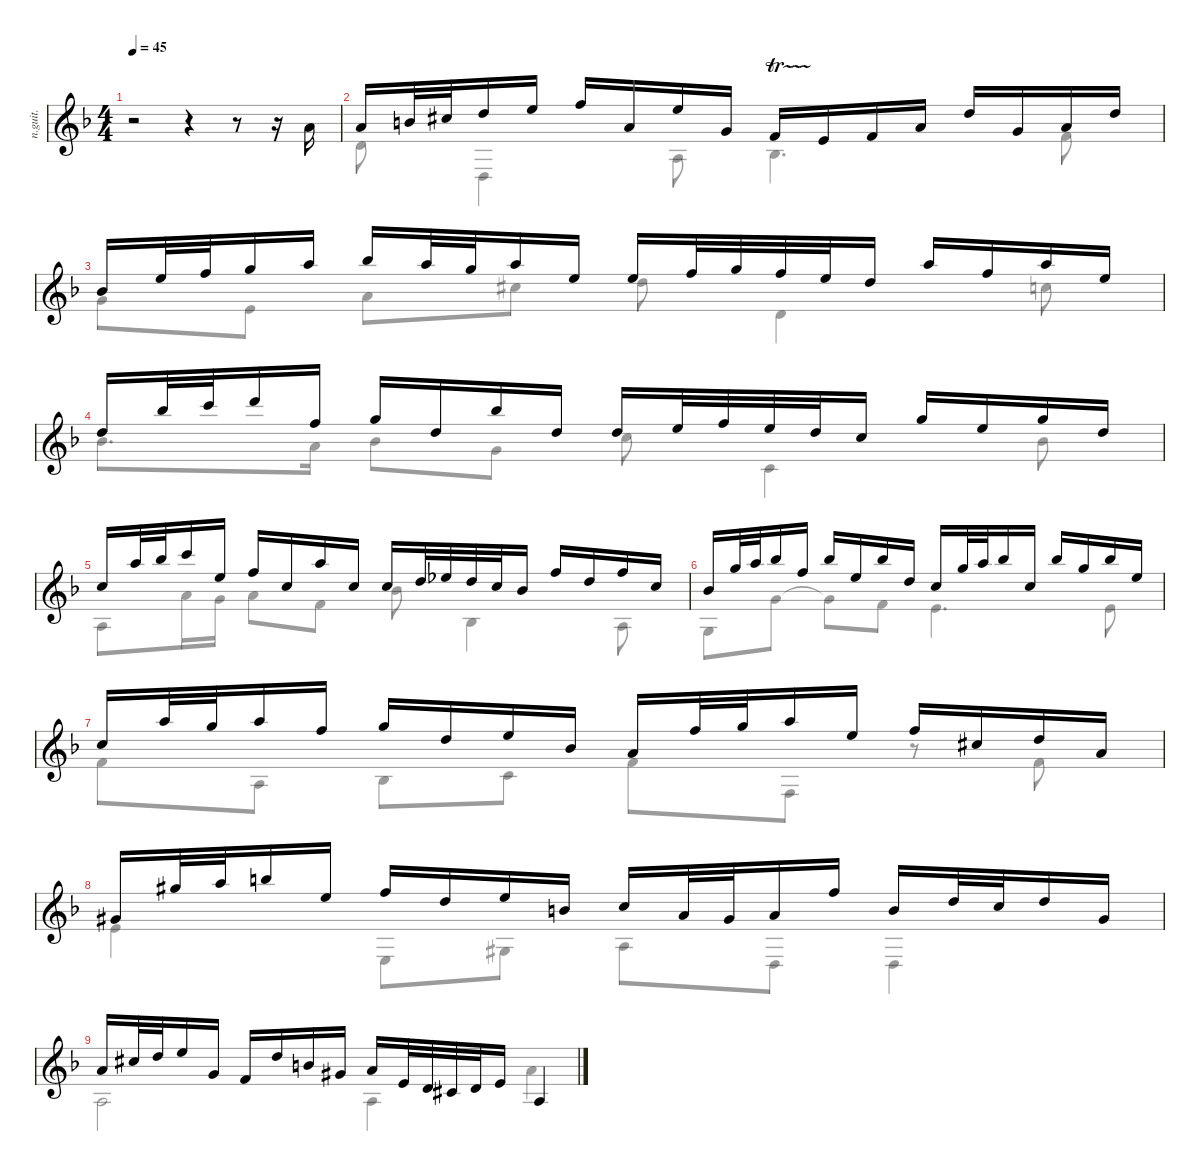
\defaultSystemsLayout 4
\hideDynamics
\bracketExtendMode nobrackets
\track ("Nylon Guitar" "n.guit.") {instrument acousticguitarnylon}
\staff {score}
\tuning (E4 B3 G3 D3 A2 E2)
\voice
\ts (4 4)
\tempo 45
\clef g2
\scale
0.163299
\ks dminor
r.2{dy mf instrument acousticguitarnylon beam Down} r.4{beam Down} r.8{beam Down} r.16{beam Down} -7.1{acc forcenatural}.16{beam Up} |
\scale
0.412605 -7.1{acc forcenatural}.16{beam Up} 4.3{acc forcenatural}.32{beam Up} 2.2{acc #}.32{beam Up} -2.1{acc forcenatural}.16{beam Up} 0.1{acc forcenatural}.16{beam Up} 1.1{acc forcenatural}.16{beam Up} -7.1{acc forcenatural}.16{beam Up} 0.1{acc forcenatural}.16{beam Up} -9.1{acc forcenatural}.16{beam Up} -11.1{tr (-9 16) acc forcenatural}.16{beam Up} -12.1{acc forcenatural}.16{beam Up} -11.1{acc forcenatural}.16{beam Up} -7.1{acc forcenatural}.16{beam Up} -2.1{acc forcenatural}.16{beam Up} -9.1{acc forcenatural}.16{beam Up} 2.3{acc forcenatural}.16{beam Up} -2.1{acc forcenatural}.16{beam Up} |
\scale
0.424096 -6.1{acc b}.16{beam Up} 0.1{acc forcenatural}.32{beam Up} 1.1{acc forcenatural}.32{beam Up} 3.1{acc forcenatural}.16{beam Up} 5.1{acc forcenatural}.16{beam Up} 6.1{acc b}.16{beam Up} 5.1{acc forcenatural}.32{beam Up} 3.1{acc forcenatural}.32{beam Up} 5.1{acc forcenatural}.16{beam Up} 0.1{acc forcenatural}.16{beam Up} 0.1{acc forcenatural}.16{beam Up} 1.1{acc forcenatural}.32{beam Up} 3.1{acc forcenatural}.32{beam Up} 1.1{acc forcenatural}.32{beam Up} 0.1{acc forcenatural}.32{beam Up} -2.1{acc forcenatural}.16{beam Up} 5.1{acc forcenatural}.16{beam Up} 1.1{acc forcenatural}.16{beam Up} 5.1{acc forcenatural}.16{beam Up} 0.1{acc forcenatural}.16{beam Up} |
3.2{acc forcenatural}.16{beam Up} 6.1{acc b}.32{beam Up} 8.1{acc forcenatural}.32{beam Up} 10.1{acc forcenatural}.16{beam Up} 1.1{acc forcenatural}.16{beam Up} 3.1{acc forcenatural}.16{beam Up} -2.1{acc forcenatural}.16{beam Up} 6.1{acc b}.16{beam Up} -2.1{acc forcenatural}.16{beam Up} -2.1{acc forcenatural}.16{beam Up} 0.1{acc forcenatural}.32{beam Up} 1.1{acc forcenatural}.32{beam Up} 0.1{acc forcenatural}.32{beam Up} -2.1{acc forcenatural}.32{beam Up} -4.1{acc forcenatural}.16{beam Up} 3.1{acc forcenatural}.16{beam Up} 0.1{acc forcenatural}.16{beam Up} 3.1{acc forcenatural}.16{beam Up} 3.2{acc forcenatural}.16{beam Up} |
1.2{acc forcenatural}.16{beam Up} 5.1{acc forcenatural}.32{beam Up} 6.1{acc b}.32{beam Up} 8.1{acc forcenatural}.16{beam Up} 0.1{acc forcenatural}.16{beam Up} 1.1{acc forcenatural}.16{beam Up} -4.1{acc forcenatural}.16{beam Up} 5.1{acc forcenatural}.16{beam Up} -4.1{acc forcenatural}.16{beam Up} -4.1{acc forcenatural}.16{beam Up} -2.1{acc forcenatural}.32{beam Up} 4.2{acc b}.32{beam Up} -2.1{acc forcenatural}.32{beam Up} -4.1{acc forcenatural}.32{beam Up} -6.1{acc b}.16{beam Up} 1.1{acc forcenatural}.16{beam Up} -2.1{acc forcenatural}.16{beam Up} 1.1{acc forcenatural}.16{beam Up} -4.1{acc forcenatural}.16{beam Up} |
3.3{acc b}.16{beam Up} 3.1{acc forcenatural}.32{beam Up} 10.2{acc forcenatural}.32{beam Up} 6.1{acc b}.16{beam Up} 1.1{acc forcenatural}.16{beam Up} 6.1{acc b}.16{beam Up} 0.1{acc forcenatural}.16{beam Up} 6.1{acc b}.16{beam Up} -2.1{acc forcenatural}.16{beam Up} -4.1{acc forcenatural}.16{beam Up} 3.1{acc forcenatural}.32{beam Up} 5.1{acc forcenatural}.32{beam Up} 6.1{acc b}.16{beam Up} -4.1{acc forcenatural}.16{beam Up} 6.1{acc b}.16{beam Up} 3.1{acc forcenatural}.16{beam Up} 6.1{acc b}.16{beam Up} 0.1{acc forcenatural}.16{beam Up} |
-4.1{acc forcenatural}.16{beam Up} 5.1{acc forcenatural}.32{beam Up} 3.1{acc forcenatural}.32{beam Up} 5.1{acc forcenatural}.16{beam Up} 1.1{acc forcenatural}.16{beam Up} 3.1{acc forcenatural}.16{beam Up} -2.1{acc forcenatural}.16{beam Up} 0.1{acc forcenatural}.16{beam Up} -6.1{acc b}.16{beam Up} -7.1{acc forcenatural}.16{beam Up} 1.1{acc forcenatural}.32{beam Up} 8.2{acc forcenatural}.32{beam Up} 5.1{acc forcenatural}.16{beam Up} 0.1{acc forcenatural}.16{beam Up} 1.1{acc forcenatural}.16{beam Up} 2.2{acc #}.16{beam Up} -2.1{acc forcenatural}.16{beam Up} -7.1{acc forcenatural}.16{beam Up} |
1.3{acc #}.16{beam Up} 4.1{acc #}.32{beam Up} 5.1{acc forcenatural}.32{beam Up} 7.1{acc forcenatural}.16{beam Up} 0.1{acc forcenatural}.16{beam Up} 1.1{acc forcenatural}.16{beam Up} -2.1{acc forcenatural}.16{beam Up} 0.1{acc forcenatural}.16{beam Up} 0.2{acc forcenatural}.16{beam Up} 1.2{acc forcenatural}.16{beam Up} -7.1{acc forcenatural}.32{beam Up} 6.4{acc #}.32{beam Up} 2.3{acc forcenatural}.16{beam Up} 1.1{acc forcenatural}.16{beam Up} 0.2{acc forcenatural}.16{beam Up} -2.1{acc forcenatural}.32{beam Up} -4.1{acc forcenatural}.32{beam Up} 3.2{acc forcenatural}.16{beam Up} 1.3{acc #}.16{beam Up} |
-7.1{acc forcenatural}.16{beam Up} 2.2{acc #}.32{beam Up} -2.1{acc forcenatural}.32{beam Up} 0.1{acc forcenatural}.16{beam Up} -9.1{acc forcenatural}.16{beam Up} -11.1{acc forcenatural}.16{beam Up} -2.1{acc forcenatural}.16{beam Up} 0.2{acc forcenatural}.16{beam Up} 1.3{acc #}.16{beam Up} -7.1{acc forcenatural}.16{beam Up} -12.1{acc forcenatural}.32{beam Up} -14.1{acc forcenatural}.32{beam Up} 4.5{acc #}.32{beam Up} -14.1{acc forcenatural}.32{beam Up} -12.1{acc forcenatural}.16{beam Up} 0.5{acc forcenatural}.4{beam Up} |
\voice
\clef g2
\ottava regular
\simile none
\scale
0.163299
\ks dminor
|
\scale
0.412605 -14.1{acc forcenatural}.8{beam Down} -26.1{acc forcenatural}.4{beam Down} 0.5{acc forcenatural}.8{beam Down} 1.5{acc b}.4{d beam Down} 13.6{acc forcenatural}.8{beam Down} |
\scale
0.424096 -9.1{acc forcenatural}.8{beam Down} -12.1{acc forcenatural}.8{beam Down} -7.1{acc forcenatural}.8{beam Down} 6.3{acc #}.8{beam Down} -2.1{acc forcenatural}.8{beam Down} -14.1{acc forcenatural}.4{beam Down} -4.1{acc forcenatural}.8{beam Down} |
3.3{acc b}.8{d beam Down} -7.1{acc forcenatural}.16{beam Down} -6.1{acc b}.8{beam Down} -9.1{acc forcenatural}.8{beam Down} -4.1{acc forcenatural}.8{beam Down} -16.1{acc forcenatural}.4{beam Down} -6.1{acc b}.8{beam Down} |
5.6{acc forcenatural}.8{beam Down} -7.1{acc forcenatural}.16{beam Down} 5.4{acc forcenatural}.16{beam Down} -7.1{acc forcenatural}.8{beam Down} -11.1{acc forcenatural}.8{beam Down} -6.1{acc b}.8{beam Down} -18.1{acc b}.4{beam Down} 5.6{acc forcenatural}.8{beam Down} |
3.6{acc forcenatural}.8{beam Down} 15.6{acc forcenatural}.8{beam Down} 15.6{t acc forcenatural}.8{beam Down} -11.1{acc forcenatural}.8{beam Down} -12.1{acc forcenatural}.4{d beam Down} 7.5{acc forcenatural}.8{beam Down} |
-11.1{acc forcenatural}.8{beam Down} 0.5{acc forcenatural}.8{beam Down} 1.5{acc b}.8{beam Down} 3.5{acc forcenatural}.8{beam Down} -11.1{acc forcenatural}.8{beam Down} -23.1{acc forcenatural}.8{beam Down} r.8{beam Down} -11.1{acc forcenatural}.8{beam Down} |
-12.1{acc forcenatural}.4{beam Down} -24.1{acc forcenatural}.8{beam Down} 4.6{acc #}.8{beam Down} 0.5{acc forcenatural}.8{beam Down} -2.6{acc forcenatural}.8{beam Down} -2.6{acc forcenatural}.4{beam Down} |
-19.1{acc forcenatural}.2{beam Down} -19.1{acc forcenatural}.4{beam Down} -7.1{acc forcenatural}.4{beam Down} |
